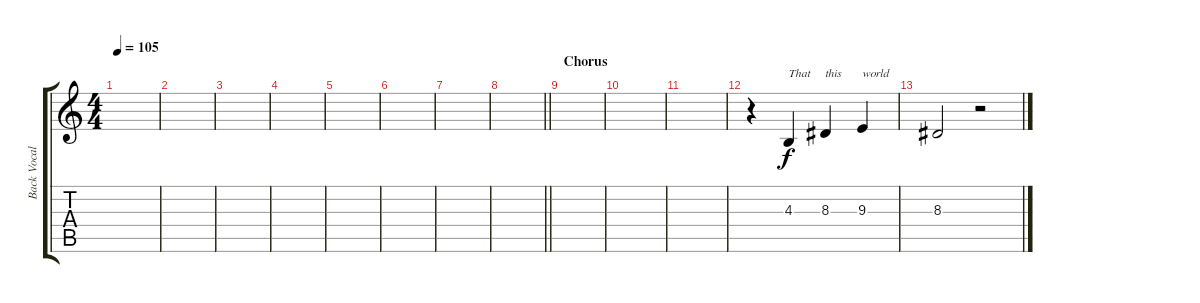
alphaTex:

\track ("Back Vocals" "Back Vocal") {instrument altosax}
\staff {score tabs}
\tuning (E4 B3 G3 D3 A2 E2) {hide}
\ts (4 4)
\tempo 105
\clef g2
\ks c
|
|
|
|
|
|
|
\barLineRight lightlight
|
\section ("" "Chorus")
|
|
|
r.4 4.3.4{txt "That"} 8.3.4{txt "this"} 9.3.4{txt "world"} |
8.3.2 r.2
